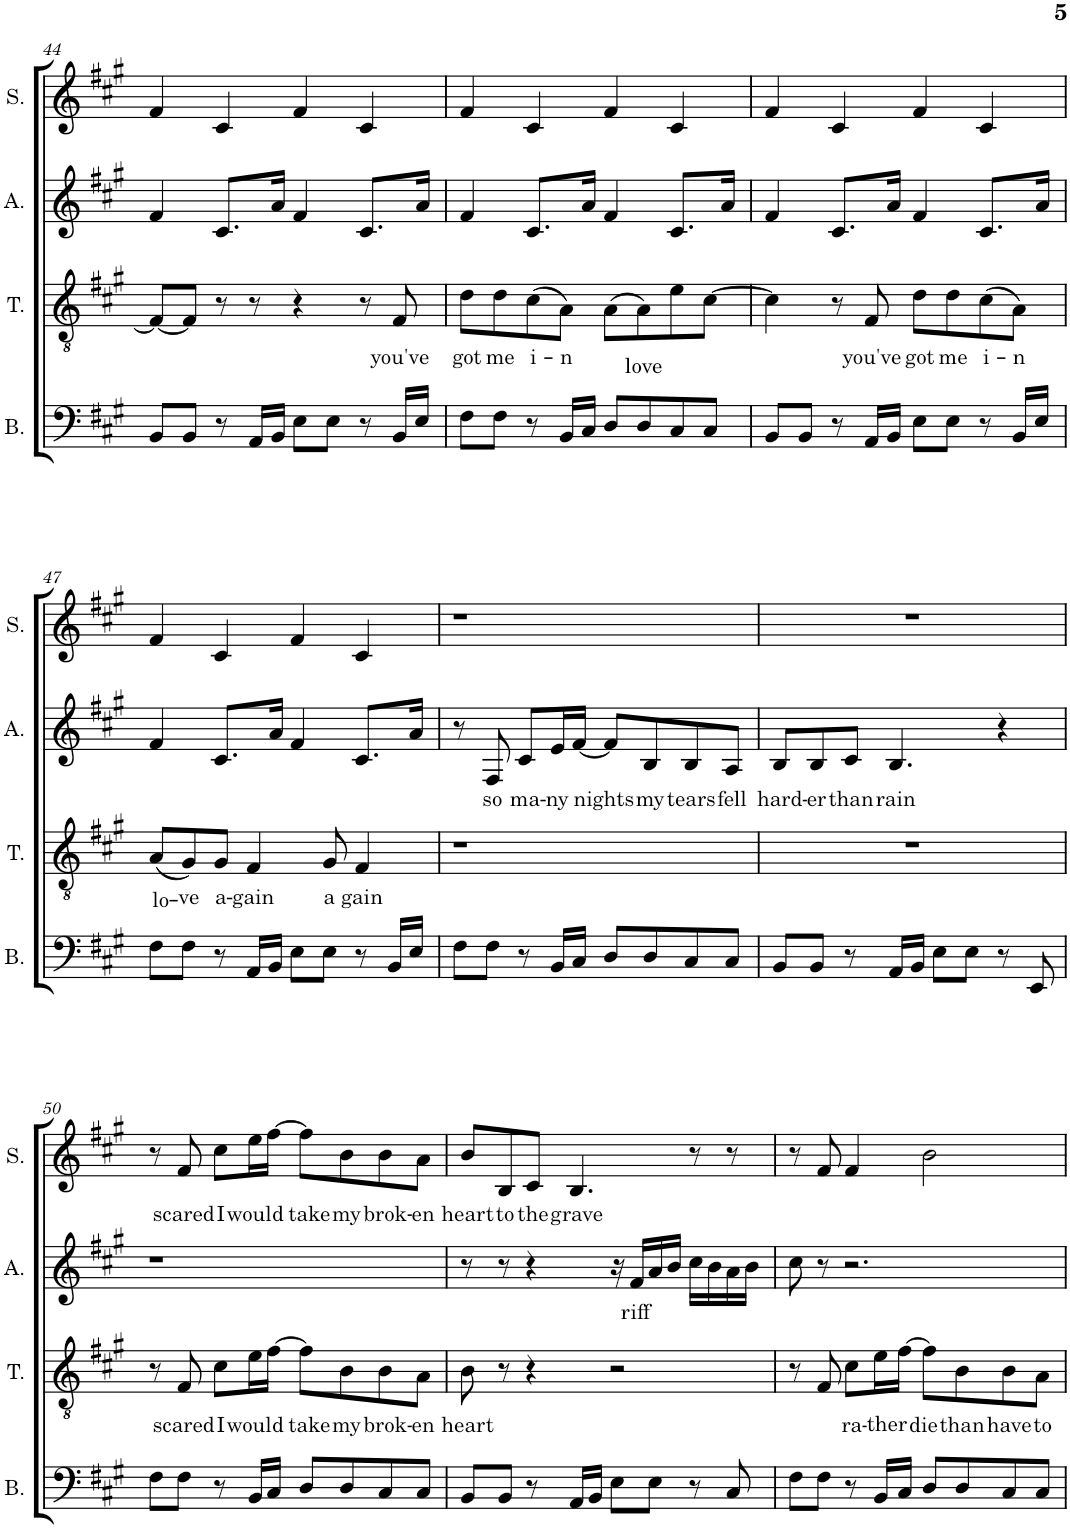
**kern	**kern	**text	**kern	**text	**kern	**text
*part4	*part3	*part3	*part2	*part2	*part1	*part1
*staff4	*staff3	*staff3	*staff2	*staff2	*staff1	*staff1
*I"Bass	*I"Tenor	*	*I"Alto	*	*I"Soprano	*
*I'B.	*I'T.	*	*I'A.	*	*I'S.	*
!!LO:PB:g=z
*clefF4	*clefGv2	*	*clefG2	*	*clefG2	*
*k[f#c#g#]	*k[f#c#g#]	*	*k[f#c#g#]	*	*k[f#c#g#]	*
*M4/4	*M4/4	*	*M4/4	*	*M4/4	*
=44	=44	=44	=44	=44	=44	=44
8BB/L	8F#/L_	.	4f#/	.	4f#/	.
8BB/J	8F#/J]	.	.	.	.	.
8r	8r	.	8.c#/L	.	4c#/	.
16AA/LL	8r	.	.	.	.	.
16BB/JJ	.	.	16a/Jk	.	.	.
8E\L	4r	.	4f#/	.	4f#/	.
8E\J	.	.	.	.	.	.
8r	8r	.	8.c#/L	.	4c#/	.
!	!	!LO:LY:b	!	!	!	!
16BB/LL	8F#/	you've	.	.	.	.
16E/JJ	.	.	16a/Jk	.	.	.
=45	=45	=45	=45	=45	=45	=45
!	!	!LO:LY:b	!	!	!	!
8F#\L	8d\L	got	4f#/	.	4f#/	.
!	!	!LO:LY:b	!	!	!	!
8F#\J	8d\	me	.	.	.	.
!	!	!LO:LY:b	!	!	!	!
8r	(8c#\	i-	8.c#/L	.	4c#/	.
!	!	!LO:LY:b	!	!	!	!
16BB/LL	8A\J)	-n	.	.	.	.
16C#/JJ	.	.	16a/Jk	.	.	.
!	!	!LO:LY:b	!	!	!	!
8D/L	(8A\L	love	4f#/	.	4f#/	.
8D/	8A\)	.	.	.	.	.
8C#/	8e\	.	8.c#/L	.	4c#/	.
8C#/J	[8c#\J	.	.	.	.	.
.	.	.	16a/Jk	.	.	.
=46	=46	=46	=46	=46	=46	=46
8BB/L	4c#\]	.	4f#/	.	4f#/	.
8BB/J	.	.	.	.	.	.
8r	8r	.	8.c#/L	.	4c#/	.
!	!	!LO:LY:b	!	!	!	!
16AA/LL	8F#/	you've	.	.	.	.
16BB/JJ	.	.	16a/Jk	.	.	.
!	!	!LO:LY:b	!	!	!	!
8E\L	8d\L	got	4f#/	.	4f#/	.
!	!	!LO:LY:b	!	!	!	!
8E\J	8d\	me	.	.	.	.
!	!	!LO:LY:b	!	!	!	!
8r	(8c#\	i-	8.c#/L	.	4c#/	.
!	!	!LO:LY:b	!	!	!	!
16BB/LL	8A\J)	-n	.	.	.	.
16E/JJ	.	.	16a/Jk	.	.	.
!!LO:LB:g=z
=47	=47	=47	=47	=47	=47	=47
!	!	!LO:LY:b	!	!	!	!
8F#\L	(8A/L	lo-	4f#/	.	4f#/	.
!	!	!LO:LY:b	!	!	!	!
8F#\J	8G#/)	-ve	.	.	.	.
!	!	!LO:LY:b	!	!	!	!
8r	8G#/J	-a-	8.c#/L	.	4c#/	.
!	!	!LO:LY:b	!	!	!	!
16AA/LL	4F#/	gain	.	.	.	.
16BB/JJ	.	.	16a/Jk	.	.	.
8E\L	.	.	4f#/	.	4f#/	.
!	!	!LO:LY:b	!	!	!	!
8E\J	8G#/	a	.	.	.	.
!	!	!LO:LY:b	!	!	!	!
8r	4F#/	gain	8.c#/L	.	4c#/	.
16BB/LL	.	.	.	.	.	.
16E/JJ	.	.	16a/Jk	.	.	.
=48	=48	=48	=48	=48	=48	=48
8F#\L	1r	.	8r	.	1r	.
!	!	!	!	!LO:LY:b	!	!
8F#\J	.	.	8F#/	so	.	.
!	!	!	!	!LO:LY:b	!	!
8r	.	.	8c#/L	ma-	.	.
!	!	!	!	!LO:LY:b	!	!
16BB/LL	.	.	16e/L	-ny	.	.
!	!	!	!	!LO:LY:b	!	!
16C#/JJ	.	.	[16f#/JJ	nights	.	.
8D/L	.	.	8f#/L]	.	.	.
!	!	!	!	!LO:LY:b	!	!
8D/	.	.	8B/	my	.	.
!	!	!	!	!LO:LY:b	!	!
8C#/	.	.	8B/	tears	.	.
!	!	!	!	!LO:LY:b	!	!
8C#/J	.	.	8A/J	fell	.	.
=49	=49	=49	=49	=49	=49	=49
!	!	!	!	!LO:LY:b	!	!
8BB/L	1r	.	8B/L	hard-	1r	.
!	!	!	!	!LO:LY:b	!	!
8BB/J	.	.	8B/	-er	.	.
!	!	!	!	!LO:LY:b	!	!
8r	.	.	8c#/J	than	.	.
!	!	!	!	!LO:LY:b	!	!
16AA/LL	.	.	4.B/	rain	.	.
16BB/JJ	.	.	.	.	.	.
8E\L	.	.	.	.	.	.
8E\J	.	.	.	.	.	.
8r	.	.	4r	.	.	.
8EE/	.	.	.	.	.	.
!!LO:LB:g=z
=50	=50	=50	=50	=50	=50	=50
8F#\L	8r	.	1r	.	8r	.
!	!	!LO:LY:b	!	!	!	!LO:LY:b
8F#\J	8F#/	scared	.	.	8f#/	scared
!	!	!LO:LY:b	!	!	!	!LO:LY:b
8r	8c#\L	I	.	.	8cc#\L	I
!	!	!LO:LY:b	!	!	!	!LO:LY:b
16BB/LL	16e\L	would	.	.	16ee\L	would
!	!	!LO:LY:b	!	!	!	!LO:LY:b
16C#/JJ	[16f#\JJ	take	.	.	[16ff#\JJ	take
8D/L	8f#\L]	.	.	.	8ff#\L]	.
!	!	!LO:LY:b	!	!	!	!LO:LY:b
8D/	8B\	my	.	.	8b\	my
!	!	!LO:LY:b	!	!	!	!LO:LY:b
8C#/	8B\	brok-	.	.	8b\	brok-
!	!	!LO:LY:b	!	!	!	!LO:LY:b
8C#/J	8A\J	-en	.	.	8a\J	-en
=51	=51	=51	=51	=51	=51	=51
!	!	!LO:LY:b	!	!	!	!LO:LY:b
8BB/L	8B\	heart	8r	.	8b/L	heart
!	!	!	!	!	!	!LO:LY:b
8BB/J	8r	.	8r	.	8B/	to
!	!	!	!	!	!	!LO:LY:b
8r	4r	.	4r	.	8c#/J	the
!	!	!	!	!	!	!LO:LY:b
16AA/LL	.	.	.	.	4.B/	grave
16BB/JJ	.	.	.	.	.	.
8E\L	2r	.	16r	.	.	.
!	!	!	!	!LO:LY:b	!	!
.	.	.	16f#/LL	riff	.	.
8E\J	.	.	16a/	.	.	.
.	.	.	16b/JJ	.	.	.
8r	.	.	16cc#\LL	.	8r	.
.	.	.	16b\	.	.	.
8C#/	.	.	16a\	.	8r	.
.	.	.	16b\JJ	.	.	.
=52	=52	=52	=52	=52	=52	=52
8F#\L	8r	.	8cc#\	.	8r	.
8F#\J	8F#/	.	8r	.	8f#/	.
!	!	!LO:LY:b	!	!	!	!
8r	8c#\L	ra-	2.r	.	4f#/	.
!	!	!LO:LY:b	!	!	!	!
16BB/LL	16e\L	-ther	.	.	.	.
!	!	!LO:LY:b	!	!	!	!
16C#/JJ	[16f#\JJ	die	.	.	.	.
8D/L	8f#\L]	.	.	.	2b\	.
!	!	!LO:LY:b	!	!	!	!
8D/	8B\	than	.	.	.	.
!	!	!LO:LY:b	!	!	!	!
8C#/	8B\	have	.	.	.	.
!	!	!LO:LY:b	!	!	!	!
8C#/J	8A\J	to	.	.	.	.
=	=	=	=	=	=	=
*-	*-	*-	*-	*-	*-	*-
